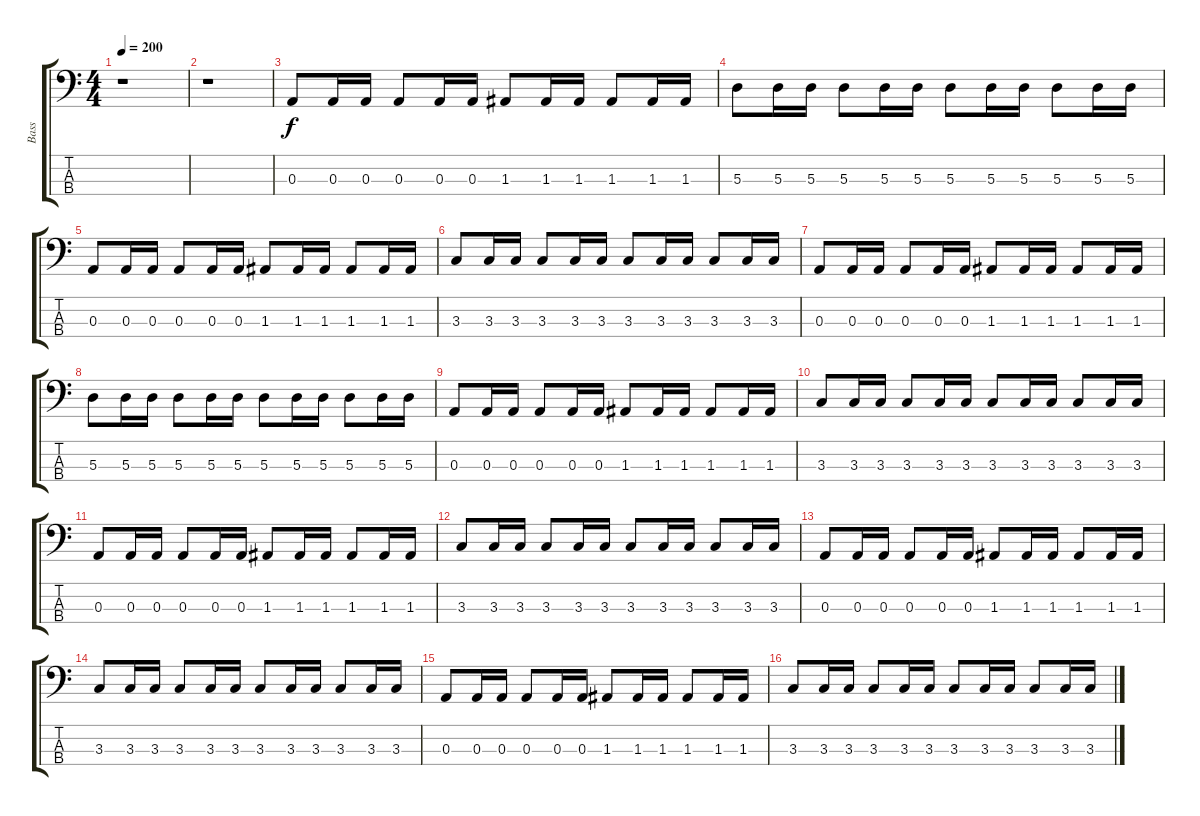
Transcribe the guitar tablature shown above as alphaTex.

\track ("Bass" "Bass") {instrument electricbasspick}
\staff {score tabs}
\tuning (G2 D2 A1 E1) {hide}
\ts (4 4)
\tempo 200
\clef f4
\ks c
r.1{dy f instrument electricbasspick} |
r.1 |
0.3.8 0.3.16 0.3.16 0.3.8 0.3.16 0.3.16 1.3.8 1.3.16 1.3.16 1.3.8 1.3.16 1.3.16 |
5.3.8 5.3.16 5.3.16 5.3.8 5.3.16 5.3.16 5.3.8 5.3.16 5.3.16 5.3.8 5.3.16 5.3.16 |
0.3.8 0.3.16 0.3.16 0.3.8 0.3.16 0.3.16 1.3.8 1.3.16 1.3.16 1.3.8 1.3.16 1.3.16 |
3.3.8 3.3.16 3.3.16 3.3.8 3.3.16 3.3.16 3.3.8 3.3.16 3.3.16 3.3.8 3.3.16 3.3.16 |
0.3.8 0.3.16 0.3.16 0.3.8 0.3.16 0.3.16 1.3.8 1.3.16 1.3.16 1.3.8 1.3.16 1.3.16 |
5.3.8 5.3.16 5.3.16 5.3.8 5.3.16 5.3.16 5.3.8 5.3.16 5.3.16 5.3.8 5.3.16 5.3.16 |
0.3.8 0.3.16 0.3.16 0.3.8 0.3.16 0.3.16 1.3.8 1.3.16 1.3.16 1.3.8 1.3.16 1.3.16 |
3.3.8 3.3.16 3.3.16 3.3.8 3.3.16 3.3.16 3.3.8 3.3.16 3.3.16 3.3.8 3.3.16 3.3.16 |
0.3.8 0.3.16 0.3.16 0.3.8 0.3.16 0.3.16 1.3.8 1.3.16 1.3.16 1.3.8 1.3.16 1.3.16 |
3.3.8 3.3.16 3.3.16 3.3.8 3.3.16 3.3.16 3.3.8 3.3.16 3.3.16 3.3.8 3.3.16 3.3.16 |
0.3.8 0.3.16 0.3.16 0.3.8 0.3.16 0.3.16 1.3.8 1.3.16 1.3.16 1.3.8 1.3.16 1.3.16 |
3.3.8 3.3.16 3.3.16 3.3.8 3.3.16 3.3.16 3.3.8 3.3.16 3.3.16 3.3.8 3.3.16 3.3.16 |
0.3.8 0.3.16 0.3.16 0.3.8 0.3.16 0.3.16 1.3.8 1.3.16 1.3.16 1.3.8 1.3.16 1.3.16 |
3.3.8 3.3.16 3.3.16 3.3.8 3.3.16 3.3.16 3.3.8 3.3.16 3.3.16 3.3.8 3.3.16 3.3.16
